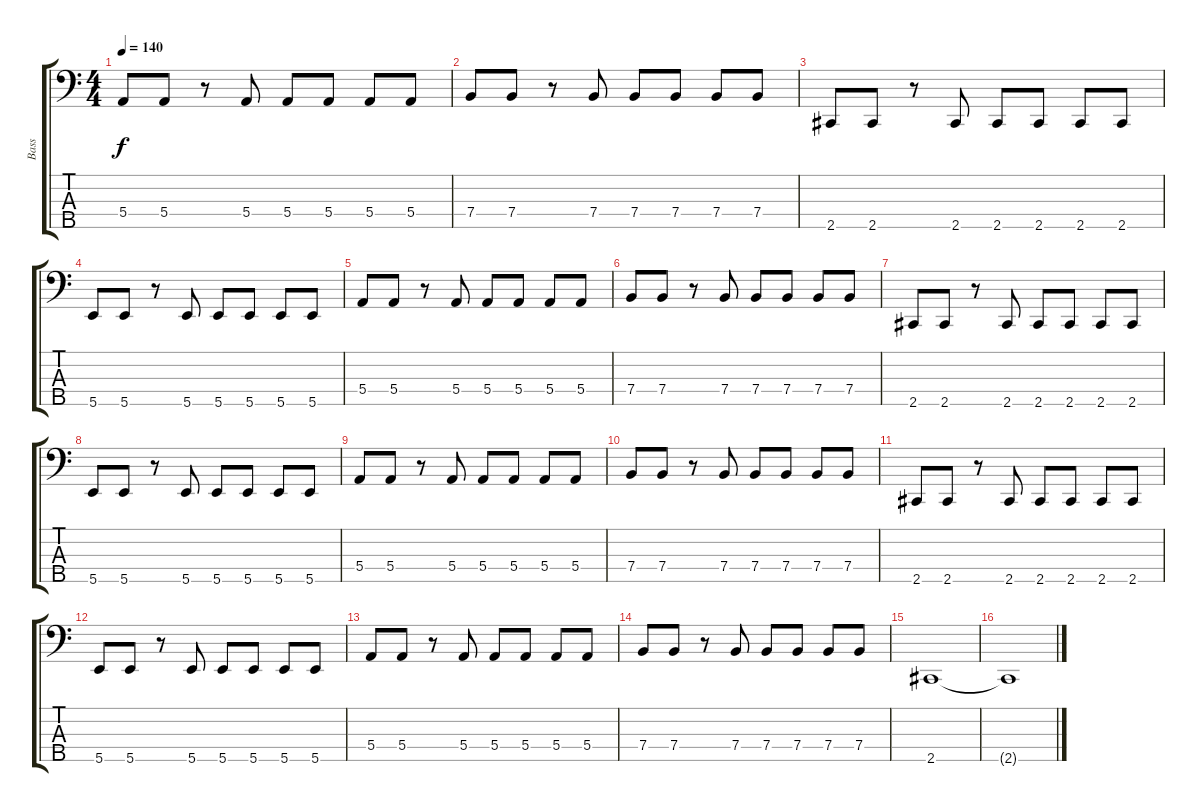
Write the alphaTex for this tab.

\track ("Bass" "Bass") {instrument electricbasspick}
\staff {score tabs}
\tuning (G2 D2 A1 E1 B0) {hide}
\ts (4 4)
\tempo 140
\clef f4
\ks c
5.4.8{dy f} 5.4.8 r.8 5.4.8 5.4.8 5.4.8 5.4.8 5.4.8 |
7.4.8 7.4.8 r.8 7.4.8 7.4.8 7.4.8 7.4.8 7.4.8 |
2.5.8 2.5.8 r.8 2.5.8 2.5.8 2.5.8 2.5.8 2.5.8 |
5.5.8 5.5.8 r.8 5.5.8 5.5.8 5.5.8 5.5.8 5.5.8 |
5.4.8 5.4.8 r.8 5.4.8 5.4.8 5.4.8 5.4.8 5.4.8 |
7.4.8 7.4.8 r.8 7.4.8 7.4.8 7.4.8 7.4.8 7.4.8 |
2.5.8 2.5.8 r.8 2.5.8 2.5.8 2.5.8 2.5.8 2.5.8 |
5.5.8 5.5.8 r.8 5.5.8 5.5.8 5.5.8 5.5.8 5.5.8 |
5.4.8 5.4.8 r.8 5.4.8 5.4.8 5.4.8 5.4.8 5.4.8 |
7.4.8 7.4.8 r.8 7.4.8 7.4.8 7.4.8 7.4.8 7.4.8 |
2.5.8 2.5.8 r.8 2.5.8 2.5.8 2.5.8 2.5.8 2.5.8 |
5.5.8 5.5.8 r.8 5.5.8 5.5.8 5.5.8 5.5.8 5.5.8 |
5.4.8 5.4.8 r.8 5.4.8 5.4.8 5.4.8 5.4.8 5.4.8 |
7.4.8 7.4.8 r.8 7.4.8 7.4.8 7.4.8 7.4.8 7.4.8 |
2.5.1{volume 0} |
2.5{t}.1
